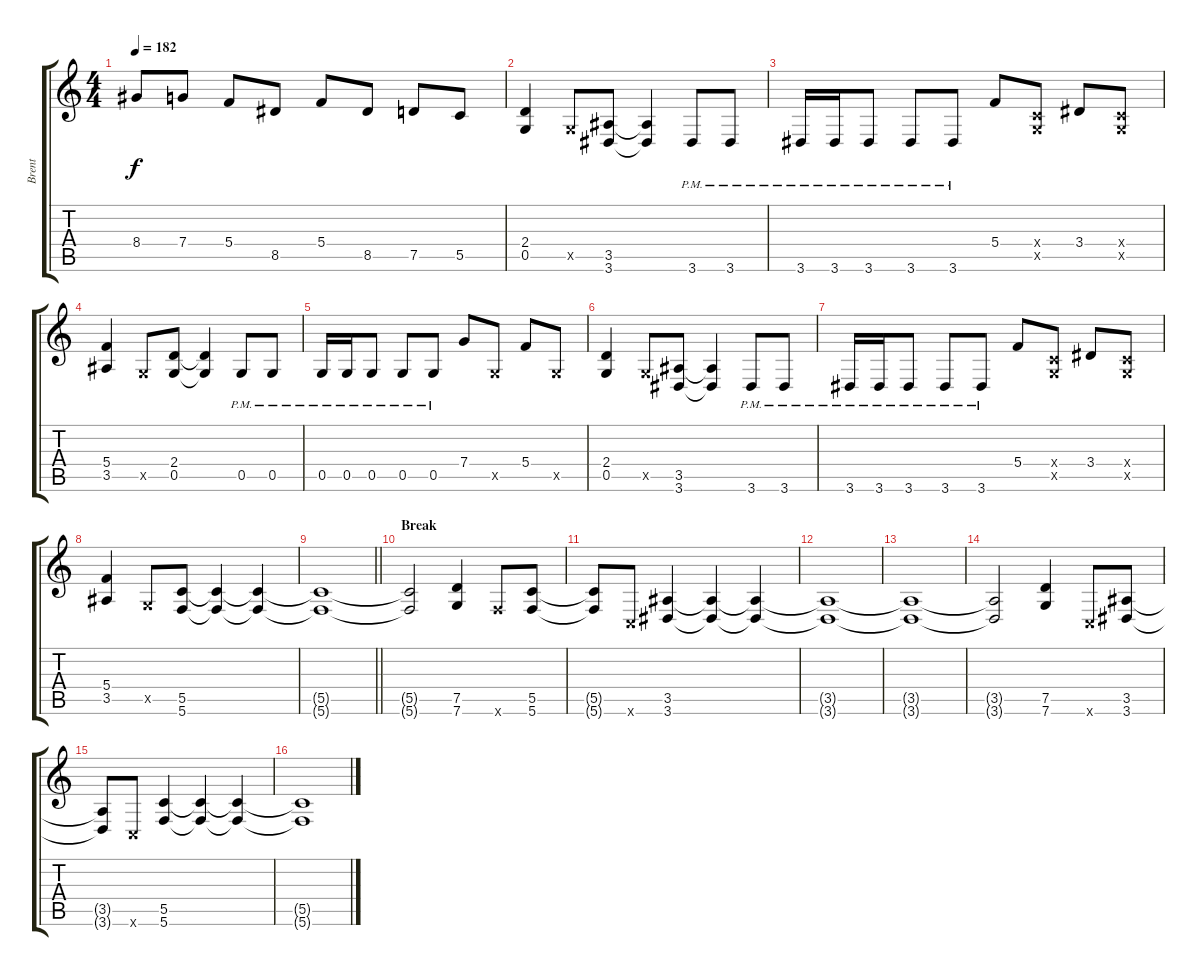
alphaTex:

\track ("Brent" "Brent") {instrument distortionguitar}
\staff {score tabs}
\tuning (D4 A3 F3 C3 G2 C2) {hide}
\ts (4 4)
\tempo 182
\clef g2
\ks c
8.4.8{dy f} 7.4.8 5.4.8 8.5.8 5.4.8 8.5.8 7.5.8 5.5.8 |
(2.4 0.5).4 0.5{x}.8 (3.5 3.6).8 (3.5{t} 3.6{t}).4 3.6{pm}.8 3.6{pm}.8 |
3.6{pm}.16 3.6{pm}.16 3.6{pm}.8 3.6{pm}.8 3.6{pm}.8 5.4.8 (0.4{x} 0.5{x}).8 3.4.8 (0.4{x} 0.5{x}).8 |
(5.4 3.5).4 0.5{x}.8 (2.4 0.5).8 (2.4{t} 0.5{t}).4 0.5{pm}.8 0.5{pm}.8 |
0.5{pm}.16 0.5{pm}.16 0.5{pm}.8 0.5{pm}.8 0.5{pm}.8 7.4.8 0.5{x}.8 5.4.8 0.5{x}.8 |
(2.4 0.5).4 0.5{x}.8 (3.5 3.6).8 (3.5{t} 3.6{t}).4 3.6{pm}.8 3.6{pm}.8 |
3.6{pm}.16 3.6{pm}.16 3.6{pm}.8 3.6{pm}.8 3.6{pm}.8 5.4.8 (0.4{x} 0.5{x}).8 3.4.8 (0.4{x} 0.5{x}).8 |
(5.4 3.5).4 0.5{x}.8 (5.5 5.6).8 (5.5{t} 5.6{t}).4 (5.5{t} 5.6{t}).4 |
\barLineRight lightlight
(5.5{t} 5.6{t}).1 |
\section ("" "Break")
(5.5{t} 5.6{t}).2 (7.5 7.6).4 5.6{x}.8 (5.5 5.6).8 |
(5.5{t} 5.6{t}).8 0.6{x}.8 (3.5 3.6).4 (3.5{t} 3.6{t}).4 (3.5{t} 3.6{t}).4 |
(3.5{t} 3.6{t}).1 |
(3.5{t} 3.6{t}).1 |
(3.5{t} 3.6{t}).2 (7.5 7.6).4 0.6{x}.8 (3.5 3.6).8 |
(3.5{t} 3.6{t}).8 0.6{x}.8 (5.5 5.6).4 (5.5{t} 5.6{t}).4 (5.5{t} 5.6{t}).4 |
(5.5{t} 5.6{t}).1
